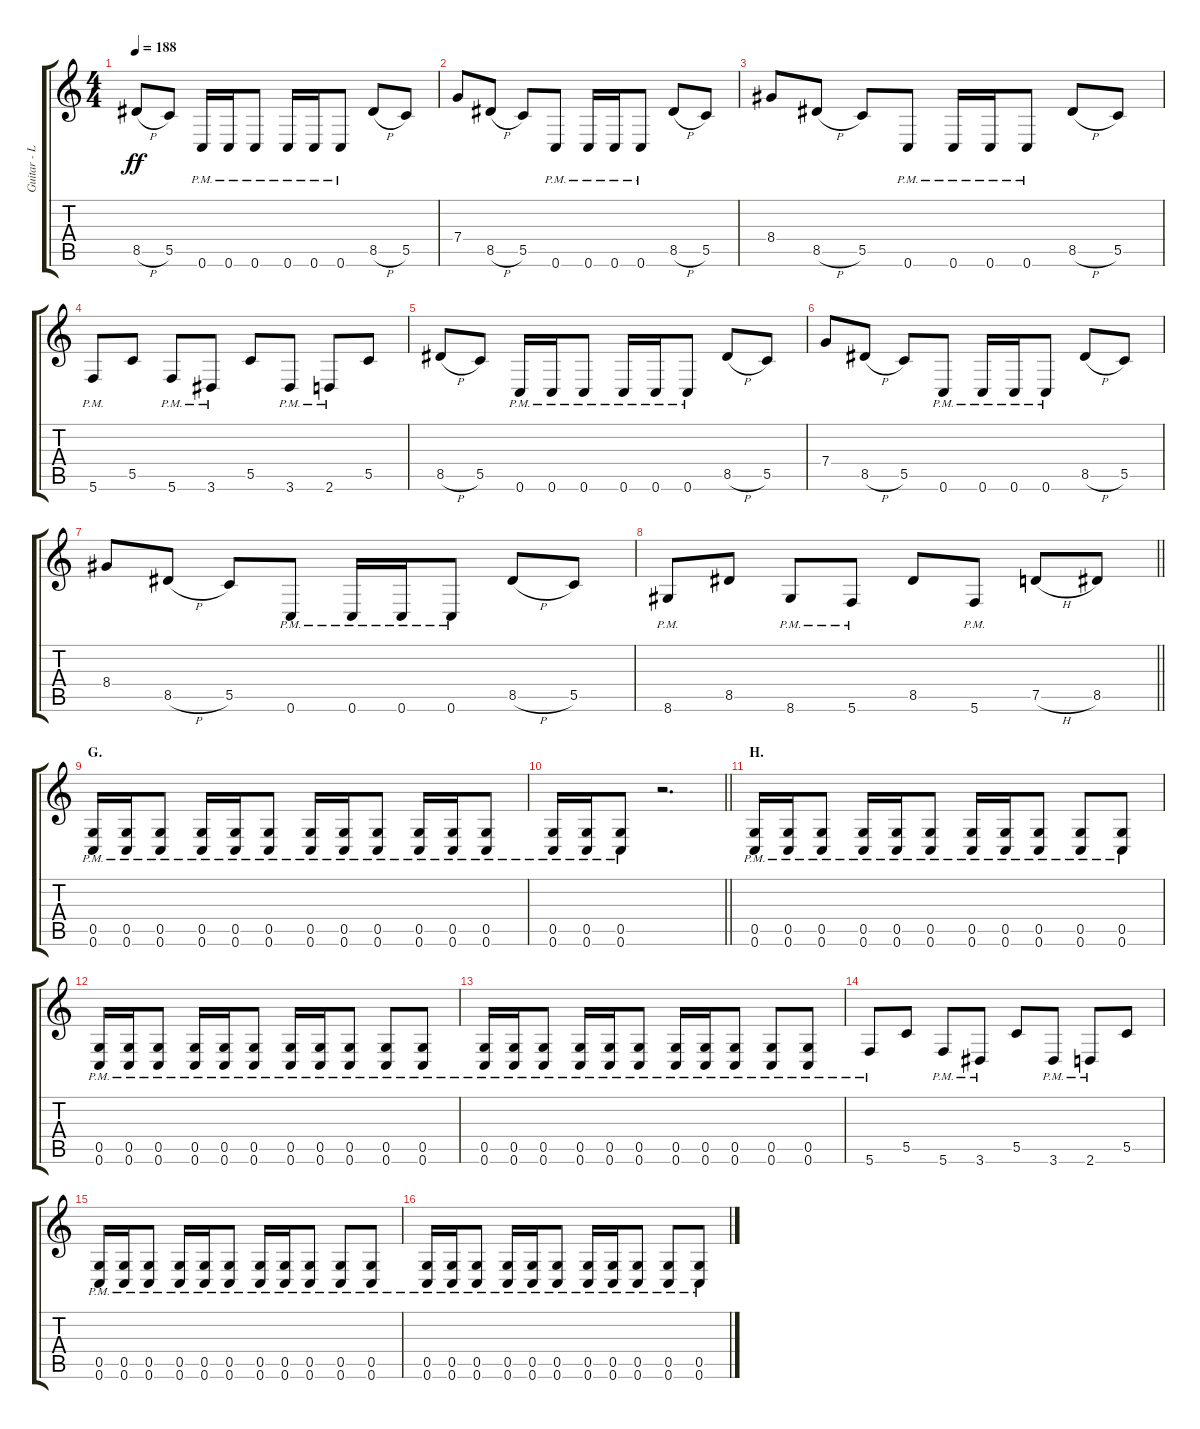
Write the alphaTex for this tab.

\track ("Guitar - Left" "Guitar - L") {instrument distortionguitar}
\staff {score tabs}
\tuning (D4 A3 F3 C3 G2 C2) {hide}
\ts (4 4)
\tempo 188
\clef g2
\ks c
8.5{h}.8{dy ff} 5.5.8 0.6{pm}.16 0.6{pm}.16 0.6{pm}.8 0.6{pm}.16 0.6{pm}.16 0.6{pm}.8 8.5{h}.8 5.5.8 |
7.4.8 8.5{h}.8 5.5.8 0.6{pm}.8 0.6{pm}.16 0.6{pm}.16 0.6{pm}.8 8.5{h}.8 5.5.8 |
8.4.8 8.5{h}.8 5.5.8 0.6{pm}.8 0.6{pm}.16 0.6{pm}.16 0.6{pm}.8 8.5{h}.8 5.5.8 |
5.6{pm}.8 5.5.8 5.6{pm}.8 3.6{pm}.8 5.5.8 3.6{pm}.8 2.6{pm}.8 5.5.8 |
8.5{h}.8 5.5.8 0.6{pm}.16 0.6{pm}.16 0.6{pm}.8 0.6{pm}.16 0.6{pm}.16 0.6{pm}.8 8.5{h}.8 5.5.8 |
7.4.8 8.5{h}.8 5.5.8 0.6{pm}.8 0.6{pm}.16 0.6{pm}.16 0.6{pm}.8 8.5{h}.8 5.5.8 |
8.4.8 8.5{h}.8 5.5.8 0.6{pm}.8 0.6{pm}.16 0.6{pm}.16 0.6{pm}.8 8.5{h}.8 5.5.8 |
\barLineRight lightlight
8.6{pm}.8 8.5.8 8.6{pm}.8 5.6{pm}.8 8.5.8 5.6{pm}.8 7.5{h}.8 8.5.8 |
\section ("" "G.")
(0.5{pm} 0.6{pm}).16 (0.5{pm} 0.6{pm}).16 (0.5{pm} 0.6{pm}).8 (0.5{pm} 0.6{pm}).16 (0.5{pm} 0.6{pm}).16 (0.5{pm} 0.6{pm}).8 (0.5{pm} 0.6{pm}).16 (0.5{pm} 0.6{pm}).16 (0.5{pm} 0.6{pm}).8 (0.5{pm} 0.6{pm}).16 (0.5{pm} 0.6{pm}).16 (0.5{pm} 0.6{pm}).8 |
\barLineRight lightlight
(0.5{pm} 0.6{pm}).16 (0.5{pm} 0.6{pm}).16 (0.5{pm} 0.6{pm}).8 r.2{d} |
\section ("" "H.")
(0.5{pm} 0.6{pm}).16 (0.5{pm} 0.6{pm}).16 (0.5{pm} 0.6{pm}).8 (0.5{pm} 0.6{pm}).16 (0.5{pm} 0.6{pm}).16 (0.5{pm} 0.6{pm}).8 (0.5{pm} 0.6{pm}).16 (0.5{pm} 0.6{pm}).16 (0.5{pm} 0.6{pm}).8 (0.5{pm} 0.6{pm}).8 (0.5{pm} 0.6{pm}).8 |
(0.5{pm} 0.6{pm}).16 (0.5{pm} 0.6{pm}).16 (0.5{pm} 0.6{pm}).8 (0.5{pm} 0.6{pm}).16 (0.5{pm} 0.6{pm}).16 (0.5{pm} 0.6{pm}).8 (0.5{pm} 0.6{pm}).16 (0.5{pm} 0.6{pm}).16 (0.5{pm} 0.6{pm}).8 (0.5{pm} 0.6{pm}).8 (0.5{pm} 0.6{pm}).8 |
(0.5{pm} 0.6{pm}).16 (0.5{pm} 0.6{pm}).16 (0.5{pm} 0.6{pm}).8 (0.5{pm} 0.6{pm}).16 (0.5{pm} 0.6{pm}).16 (0.5{pm} 0.6{pm}).8 (0.5{pm} 0.6{pm}).16 (0.5{pm} 0.6{pm}).16 (0.5{pm} 0.6{pm}).8 (0.5{pm} 0.6{pm}).8 (0.5{pm} 0.6{pm}).8 |
5.6{pm}.8 5.5.8 5.6{pm}.8 3.6{pm}.8 5.5.8 3.6{pm}.8 2.6{pm}.8 5.5.8 |
(0.5{pm} 0.6{pm}).16 (0.5{pm} 0.6{pm}).16 (0.5{pm} 0.6{pm}).8 (0.5{pm} 0.6{pm}).16 (0.5{pm} 0.6{pm}).16 (0.5{pm} 0.6{pm}).8 (0.5{pm} 0.6{pm}).16 (0.5{pm} 0.6{pm}).16 (0.5{pm} 0.6{pm}).8 (0.5{pm} 0.6{pm}).8 (0.5{pm} 0.6{pm}).8 |
(0.5{pm} 0.6{pm}).16 (0.5{pm} 0.6{pm}).16 (0.5{pm} 0.6{pm}).8 (0.5{pm} 0.6{pm}).16 (0.5{pm} 0.6{pm}).16 (0.5{pm} 0.6{pm}).8 (0.5{pm} 0.6{pm}).16 (0.5{pm} 0.6{pm}).16 (0.5{pm} 0.6{pm}).8 (0.5{pm} 0.6{pm}).8 (0.5{pm} 0.6{pm}).8
